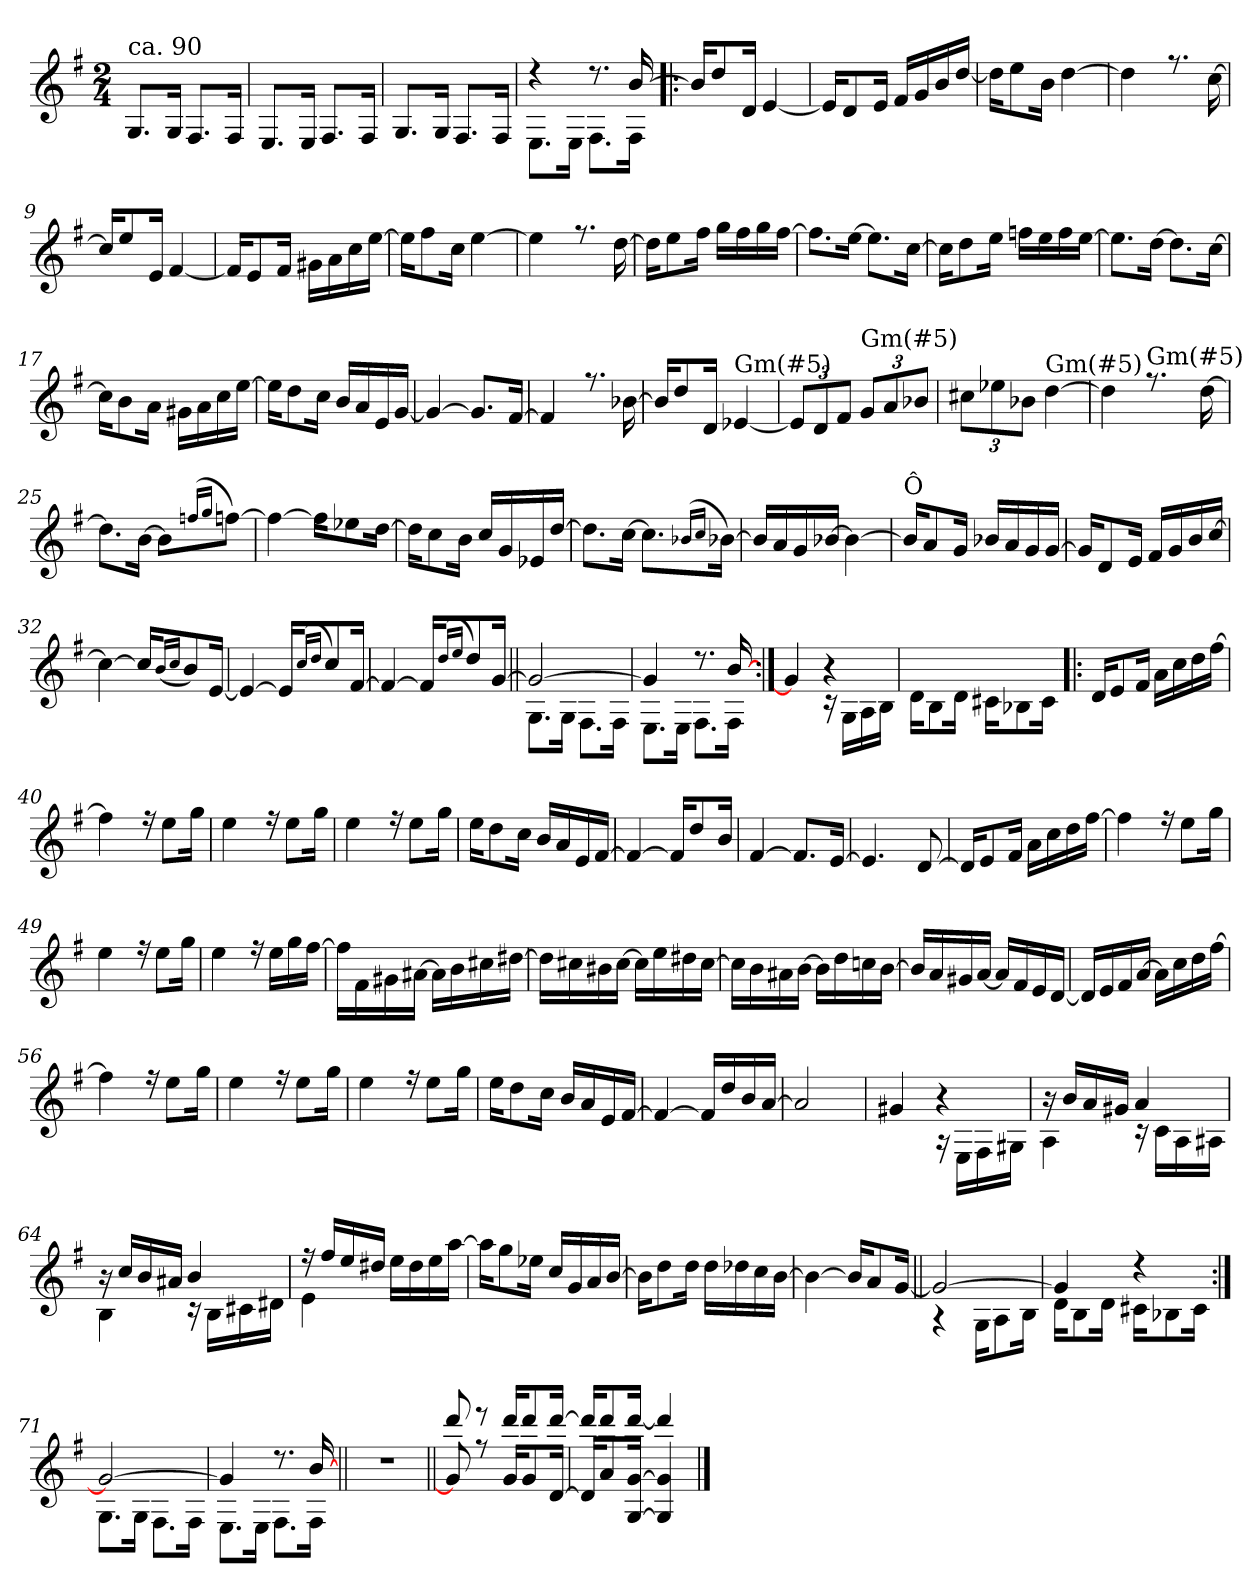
**kern
*part1
*staff1
*clefG2
*k[f#]
*G:
*M2/4
=1
*^
!LO:TX:a:t=ca. 90	!
8.G!/L	4ryy
16G!/Jk	.
8.F#!/L	4ryy
16F#!/Jk	.
=2	=2
8.E!/L	4ryy
16E!/Jk	.
8.F#!/L	4ryy
16F#!/Jk	.
=3	=3
8.G!/L	4ryy
16G!/Jk	.
8.F#!/L	4ryy
16F#!/Jk	.
=4	=4
*	*^
4r	8.E!\L	4ryy
.	16E!\Jk	.
8.r	8.F#!\L	4ryy
[>16b/	16F#!\Jk	.
*	*v	*v
!!LO:LB:g=z
=5!|:	=5!|:
16b/KL]	4ryy
8dd/	.
16d/Jk	.
[>4e/	4ryy
=6	=6
16e/KL]	4ryy
8d/	.
16e/Jk	.
16f#/LL	4ryy
16g/	.
16b/	.
[>16dd/JJ	.
=7	=7
16dd\KL]	4ryy
8ee\	.
16b\Jk	.
[<4dd\	4ryy
=8	=8
4dd\]	4ryy
8.ree	4ryy
[<16cc\	.
=9	=9
16cc/KL]	4ryy
8ee/	.
16e/Jk	.
[>4f#/	4ryy
!!LO:LB:g=z	!!
=10	=10
16f#/KL]	4ryy
8e/	.
16f#/Jk	.
16g#X\LL	4ryy
16a\	.
16cc\	.
[<16ee\JJ	.
=11	=11
16ee\KL]	4ryy
8ff#\	.
16cc\Jk	.
[<4ee\	4ryy
=12	=12
4ee\]	4ryy
8.ree	4ryy
[<16dd\	.
=13	=13
16dd\KL]	2ryy
8ee\	.
16ff#\Jk	.
16gg\LL	.
16ff#\	.
16gg\	.
[<16ff#\JJ	.
=14	=14
8.ff#\L]	2ryy
[<16ee\Jk	.
8.ee\L]	.
[<16cc\Jk	.
!!LO:LB:g=z	!!
=15	=15
16cc\KL]	2ryy
8dd\	.
16ee\Jk	.
16ffn\LL	.
16ee\	.
16ff\	.
[<16ee\JJ	.
=16	=16
8.ee\L]	2ryy
[<16dd\Jk	.
8.dd\L]	.
[<16cc\Jk	.
=17	=17
16cc\KL]	4ryy
8b\	.
16a\Jk	.
16g#X\LL	4ryy
16a\	.
16cc\	.
[<16ee\JJ	.
=18	=18
16ee\KL]	4ryy
8dd\	.
16cc\Jk	.
16b/LL	4ryy
16a/	.
16e/	.
[>16g/JJ	.
=19	=19
4g/_	2ryy
8.g/L]	.
[>16f#/Jk	.
!!LO:LB:g=z	!!
=20	=20
4f#/]	2ryy
8.ree	.
[<16b-X\	.
=21	=21
16b-/KL]	4ryy
8dd/	.
16d/Jk	.
!LO:TX:a:t=Gm(#5)	!
[>4e-X/	4ryy
=22	=22
12e-/L]	4ryy
12d/	.
12f#/J	.
!LO:TX:a:t=Gm(#5)	!
12g/L	4ryy
12a/	.
12b-X/J	.
=23	=23
12cc#X\L	4ryy
12ee-X\	.
12b-X\J	.
!LO:TX:a:t=Gm(#5)	!
[<4dd\	4ryy
=24	=24
4dd\]	4ryy
!LO:TX:a:t=Gm(#5)	!
8.ree	4ryy
[<16dd\	.
!!LO:LB:g=z	!!
=25	=25
8.dd\L]	2ryy
[<16b\Jk	.
8b\L]	.
(<16qffn/LL	.
16qgg/JJ	.
[<8ff\J)	.
=26	=26
4ff\_	2ryy
16ff\KL]	.
8ee-X\	.
[<16dd\Jk	.
=27	=27
16dd\KL]	2ryy
8cc\	.
16b\Jk	.
16cc/LL	.
16g/	.
16e-X/	.
[>16dd/JJ	.
=28	=28
8.dd\L]	2ryy
[<16cc\Jk	.
8.cc\L]	.
(<16qb-X/LL	.
16qcc/JJ	.
[<16b-\Jk)	.
=29	=29
16b-/LL]	2ryy
16a/	.
16g/	.
[>16b-X/JJ	.
4b-\_	.
!!LO:LB:g=z	!!
=30	=30
!LO:TX:a:t=Ô	!
16b-/KL]	2ryy
8a/	.
16g/Jk	.
16b-X/LL	.
16a/	.
16g/	.
[>16g/JJ	.
=31	=31
16g/KL]	2ryy
8d/	.
16e/Jk	.
16f#/LL	.
16g/	.
16b/	.
[>16cc/JJ	.
=32	=32
4cc\_	4ryy
16cc/KL]	4ryy
(<16qb/LL	.
16qcc/JJ	.
8b/)	.
[>16e/Jk	.
=33	=33
4e/_	2ryy
16e/KL]	.
(<16qcc/LL	.
16qdd/JJ	.
8cc/)	.
[>16f#/Jk	.
!!LO:LB:g=z	!!
=34	=34
4f#/_	2ryy
16f#/KL]	.
(<16qdd/LL	.
16qee/JJ	.
8dd/)	.
[>16g/Jk	.
=35||	=35||
*	*^
2g/_	8.G!\L	4ryy
.	16G!\Jk	.
.	8.F#!\L	4ryy
.	16F#!\Jk	.
=36	=36	=36
4g/]	8.E!\L	4ryy
.	16E!\Jk	.
8.r	8.F#!\L	4ryy
[>16b/	16F#!\Jk	.
=37:|!	=37:|!	=37:|!
4g/]	4ryy	2ryy
4r	16rB	.
.	16G!\LL	.
.	16A!\	.
.	16B!\JJ	.
*	*v	*v
=38	=38
16d!\KL	4ryy
8B!\	.
16d!\Jk	.
16c#X!\KL	4ryy
8B-X!\	.
16c#!\Jk	.
!!LO:PB:g=z	!!
=39!|:	=39!|:
16d/KL	2ryy
8e/	.
16f#/Jk	.
16a\LL	.
16cc\	.
16dd\	.
[<16ff#\JJ	.
=40	=40
4ff#\]	2ryy
16ree	.
8ee\L	.
16gg\Jk	.
=41	=41
4ee\	2ryy
16ree	.
8ee\L	.
16gg\Jk	.
=42	=42
4ee\	2ryy
16ree	.
8ee\L	.
16gg\Jk	.
=43	=43
16ee\KL	2ryy
8dd\	.
16cc\Jk	.
16b/LL	.
16a/	.
16e/	.
[>16f#/JJ	.
!!LO:LB:g=z	!!
=44	=44
4f#/_	2ryy
16f#/KL]	.
8dd/	.
16b/Jk	.
=45	=45
[>4f#/	2ryy
8.f#/L]	.
[>16e/Jk	.
=46	=46
4.e/]	2ryy
[>8d/	.
=47	=47
16d/KL]	2ryy
8e/	.
16f#/Jk	.
16a\LL	.
16cc\	.
16dd\	.
[<16ff#\JJ	.
=48	=48
4ff#\]	2ryy
16ree	.
8ee\L	.
16gg\Jk	.
!!LO:LB:g=z	!!
=49	=49
4ee\	2ryy
16ree	.
8ee\L	.
16gg\Jk	.
=50	=50
4ee\	2ryy
16ree	.
16ee\LL	.
16gg\	.
[<16ff#\JJ	.
=51	=51
16ff#\LL]	4ryy
16f#\	.
16g#X\	.
[<16a#X\JJ	.
16a#\LL]	4ryy
16b\	.
16cc#X\	.
[<16dd#X\JJ	.
=52	=52
16dd#\LL]	4ryy
16cc#X\	.
16b#X\	.
[<16cc#\JJ	.
16cc#\LL]	4ryy
16ee\	.
16dd#X\	.
[<16cc#\JJ	.
!!LO:LB:g=z	!!
=53	=53
16cc#\LL]	4ryy
16b\	.
16a#X\	.
[<16b\JJ	.
16b\LL]	4ryy
16dd\	.
16ccn\	.
[<16b\JJ	.
=54	=54
16b/LL]	4ryy
16a/	.
16g#X/	.
[>16a/JJ	.
16a/LL]	4ryy
16f#/	.
16e/	.
[>16d/JJ	.
=55	=55
16d/LL]	2ryy
16e/	.
16f#/	.
[>16a/JJ	.
16a\LL]	.
16cc\	.
16dd\	.
[<16ff#\JJ	.
=56	=56
4ff#\]	2ryy
16ree	.
8ee\L	.
16gg\Jk	.
!!LO:LB:g=z	!!
=57	=57
4ee\	2ryy
16ree	.
8ee\L	.
16gg\Jk	.
=58	=58
4ee\	2ryy
16ree	.
8ee\L	.
16gg\Jk	.
=59	=59
16ee\KL	2ryy
8dd\	.
16cc\Jk	.
16b/LL	.
16a/	.
16e/	.
[>16f#/JJ	.
=60	=60
4f#/_	2ryy
16f#/LL]	.
16dd/	.
16b/	.
[>16a/JJ	.
=61	=61
2a/]	2ryy
!!LO:LB:g=z	!!
=62	=62
*	*^
4g#X/	4ryy	2ryy
4r	16rA	.
.	16E!\LL	.
.	16F#!\	.
.	16G#X!\JJ	.
=63	=63	=63
16r	4A!\	2ryy
16b/LL	.	.
16a/	.	.
16g#X/JJ	.	.
4a/	16rB	.
.	16c!\LL	.
.	16A!\	.
.	16A#X!\JJ	.
=64	=64	=64
16r	4B!\	2ryy
16cc/LL	.	.
16b/	.	.
16a#X/JJ	.	.
4b/	16rB	.
.	16B!\LL	.
.	16c#X!\	.
.	16d#X!\JJ	.
=65	=65	=65
16ree	4e!\	2ryy
16ff#/LL	.	.
16ee/	.	.
16dd#X/JJ	.	.
16ee\LL	4ryy	.
16dd#\	.	.
16ee\	.	.
[>16aa\JJ	.	.
*	*v	*v
!!LO:LB:g=z
=66	=66
16aa\KL]	2ryy
8gg\	.
16ee-X\Jk	.
16cc/LL	.
16g/	.
16a/	.
[>16b/JJ	.
=67	=67
16b\KL]	4ryy
8dd\	.
16dd\Jk	.
16dd\LL	4ryy
16dd-X\	.
16cc\	.
[<16b\JJ	.
=68	=68
4b\_	4ryy
16b/KL]	4ryy
8a/	.
[>16g/Jk	.
=69||	=69||
*	*^
2g/_	4rA	2ryy
.	16G!\KL	.
.	8A!\	.
.	16B!\Jk	.
=70	=70	=70
4g/]	16d!\KL	4ryy
.	8B!\	.
.	16d!\Jk	.
4r	16c#X!\KL	4ryy
.	8B-X!\	.
.	16c#!\Jk	.
!!LO:LB:g=z	!!	!!
=71:|!	=71:|!	=71:|!
2g/_	8.G!\L	4ryy
.	16G!\Jk	.
.	8.F#!\L	4ryy
.	16F#!\Jk	.
=72	=72	=72
4g/]	8.E!\L	4ryy
.	16E!\Jk	.
8.r	8.F#!\L	4ryy
[>16b/	16F#!\Jk	.
*v	*v	*v
=73||
*stria0
2r
=74||
*stria5
*^
*	*^
8g/]	8ryy	8ddd!/
8ree	8ryy	8reee
16g/KL	8.ryy	16ddd!/KL
8g/	.	8ddd!/
[<16d/Jk	16ryy	[>16ddd!/Jk
*	*v	*v
=75	=75
16d/KL]	16ddd!/KL]
8a/	8ddd!/
[<16G/ [>16g/Jk	[>16ddd!/Jk
4G/] 4g/]	4ddd!/]
*v	*v
==
*-
